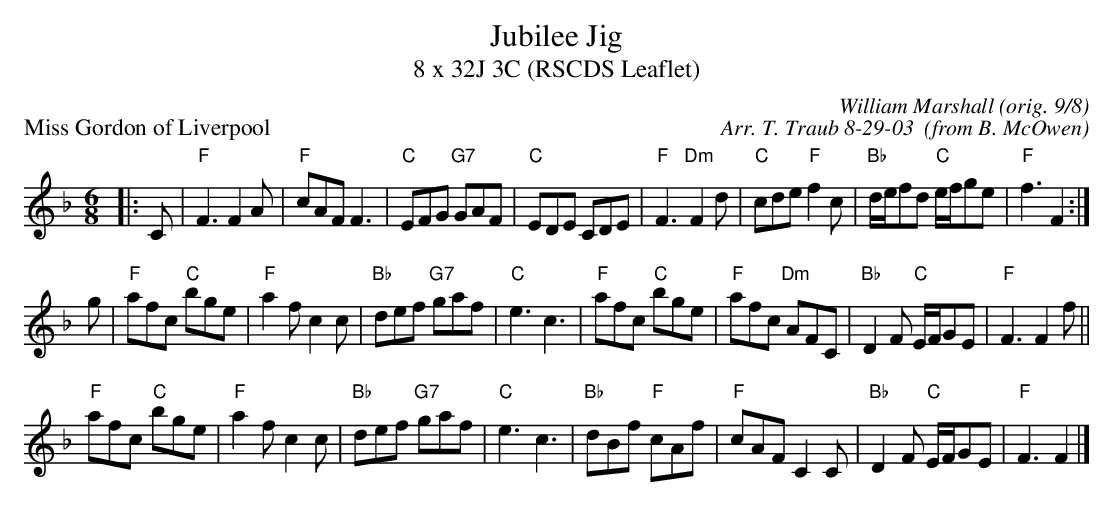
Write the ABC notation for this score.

X:1
T: Jubilee Jig
T: 8 x 32J 3C (RSCDS Leaflet)
P: Miss Gordon of Liverpool
C: William Marshall (orig. 9/8)
C: Arr. T. Traub 8-29-03  (from B. McOwen)
M: 6/8
K: F
L: 1/8
|: C|"F"F3 F2 A|"F"cAF F3|"C"EFG "G7"GAF|"C"EDE CDE|"F"F3 "Dm"F2 d|"C"cde "F"f2 c|"Bb"d/e/fd "C"e/f/ge|"F"f3 F2 :|
g|"F"afc "C"bge|"F"a2 f c2 c|"Bb"def "G7"gaf|"C"e3 c3|"F"afc "C"bge|"F"afc "Dm"AFC|"Bb"D2 F "C"E/F/GE|"F"F3 F2 f||
"F"afc "C"bge|"F"a2 f c2 c|"Bb"def "G7"gaf|"C"e3 c3|"Bb"dBf "F"cAf|"F"cAF C2 C|"Bb"D2 F "C"E/F/GE|"F"F3 F2 |]
